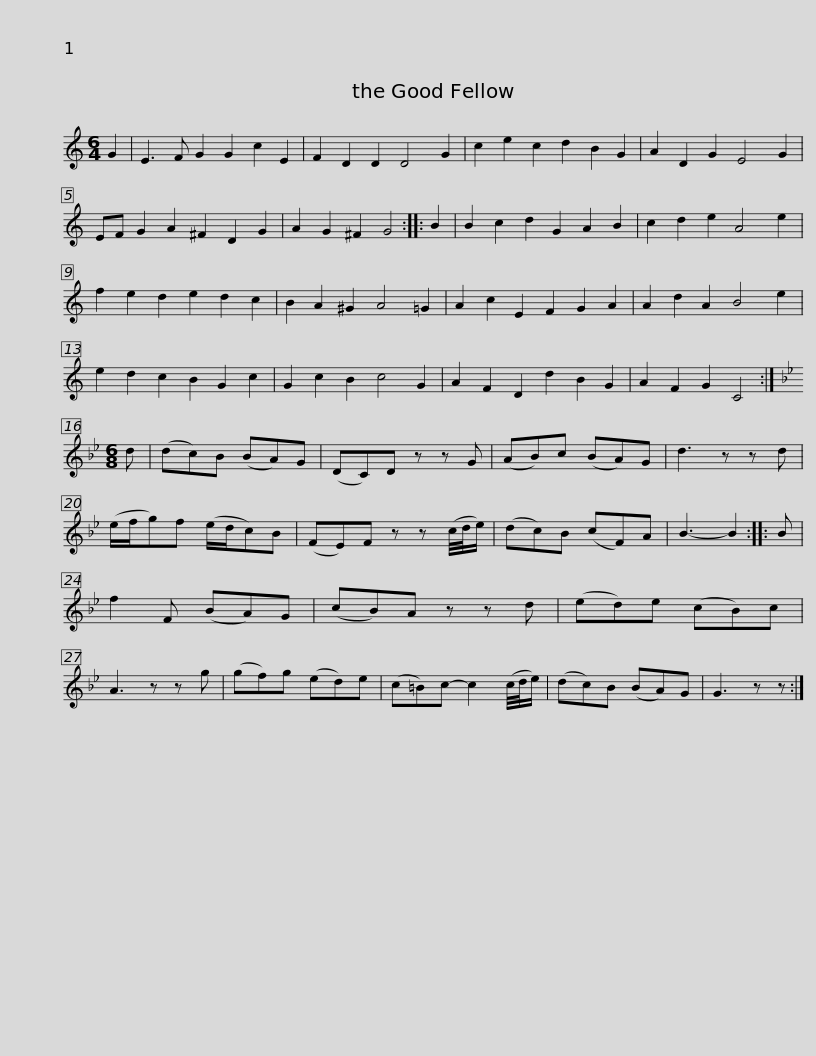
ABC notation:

X:1
L:1/8
M:6/4
I:linebreak $
K:C
V:1 treble
V:1
 G2 | E3 F G2 G2 c2 E2 | F2 D2 D2 D4 G2 | c2 e2 c2 d2 B2 G2 | A2 D2 G2 E4 G2 | %5
 EF G2 A2 ^F2 D2 G2 | A2 G2 ^F2 G4 :: B2 |$ B2 c2 d2 G2 A2 B2 | c2 d2 e2 A4 e2 | %10
 f2 e2 d2 e2 d2 c2 | B2 A2 ^G2 A4 =G2 | A2 c2 E2 F2 G2 A2 | A2 d2 A2 B4 e2 | e2 d2 c2 B2 G2 c2 |$ %15
 G2 c2 B2 c4 G2 | A2 F2 D2 d2 B2 G2 | A2 F2 G2 C4 :|[K:Bb][M:6/8] d | (dc)B (BA)G | %20
 (DC)D z z G | (AB)c (BA)G | d3 z z d |$ (e/f/g)f (e/d/c)B | (FE)F z z (c/4d/4e/) | %25
 (dc)B (cF)A | B3- B2 :: B | f2 F (BA)G | (cB)A z z d | %30
 (ed)e (cB)c |$ A3 z z g | (gf)g (ed)e | (c=B)c- c2 (c/4d/4e/) | (dc)B (BA)G | %35
 G3 z z :| %36
